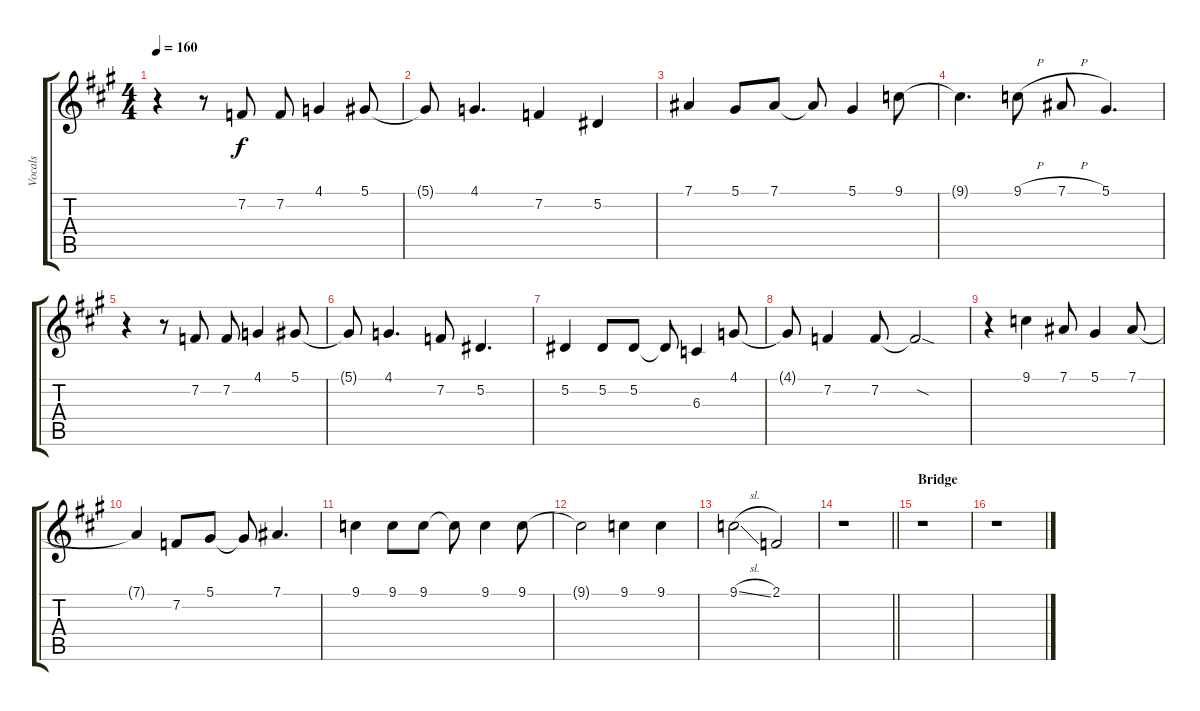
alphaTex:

\track ("Vocals" "Vocals") {instrument lead1square}
\staff {score tabs}
\tuning (Eb4 Bb3 Gb3 Db3 Ab2 Eb2) {hide}
\ts (4 4)
\tempo 160
\clef g2
\ks a
r.4{dy f} r.8 7.2.8 7.2.8 4.1.4 5.1.8 |
5.1{t}.8 4.1.4{d} 7.2.4 5.2.4 |
7.1.4 5.1.8 7.1.8 7.1{t}.8 5.1.4 9.1.8 |
9.1{t}.4{d} 9.1{h}.8 7.1{h}.8 5.1.4{d} |
r.4 r.8 7.2.8 7.2.8 4.1.4 5.1.8 |
5.1{t}.8 4.1.4{d} 7.2.8 5.2.4{d} |
5.2.4 5.2.8 5.2.8 5.2{t}.8 6.3.4 4.1.8 |
4.1{t}.8 7.2.4 7.2.8 7.2{sod t}.2 |
r.4 9.1.4 7.1.8 5.1.4 7.1.8 |
7.1{t}.4 7.2.8 5.1.8 5.1{t}.8 7.1.4{d} |
9.1.4 9.1.8 9.1.8 9.1{t}.8 9.1.4 9.1.8 |
9.1{t}.2 9.1.4 9.1.4 |
9.1{sl}.2 2.1.2 |
\barLineRight lightlight
r.1 |
\section ("" "Bridge")
r.1 |
r.1
